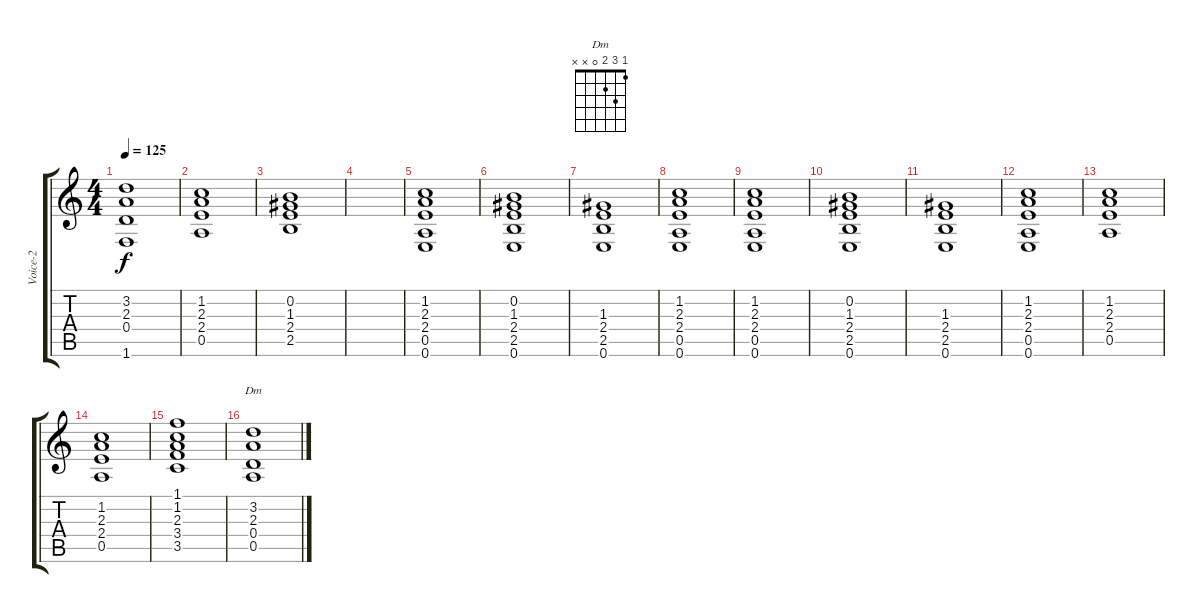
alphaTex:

\track ("Voice-2" "Voice-2") {instrument synthvoice}
\staff {score tabs}
\tuning (E5 B4 G4 D4 A3 E3) {hide}
\chord ("Dm" 1 3 2 0 x x)
\ts (4 4)
\tempo 125
\clef g2
\ks c
(3.2 2.3 0.4 1.6).1{dy f} |
(1.2 2.3 2.4 0.5).1 |
(0.2 1.3 2.4 2.5).1 |
|
(1.2 2.3 2.4 0.5 0.6).1 |
(0.2 1.3 2.4 2.5 0.6).1 |
(1.3 2.4 2.5 0.6).1 |
(1.2 2.3 2.4 0.5 0.6).1 |
(1.2 2.3 2.4 0.5 0.6).1 |
(0.2 1.3 2.4 2.5 0.6).1 |
(1.3 2.4 2.5 0.6).1 |
(1.2 2.3 2.4 0.5 0.6).1 |
(1.2 2.3 2.4 0.5).1 |
(1.2 2.3 2.4 0.5).1 |
(1.1 1.2 2.3 3.4 3.5).1 |
(3.2 2.3 0.4 0.5).1{ch "Dm"}
